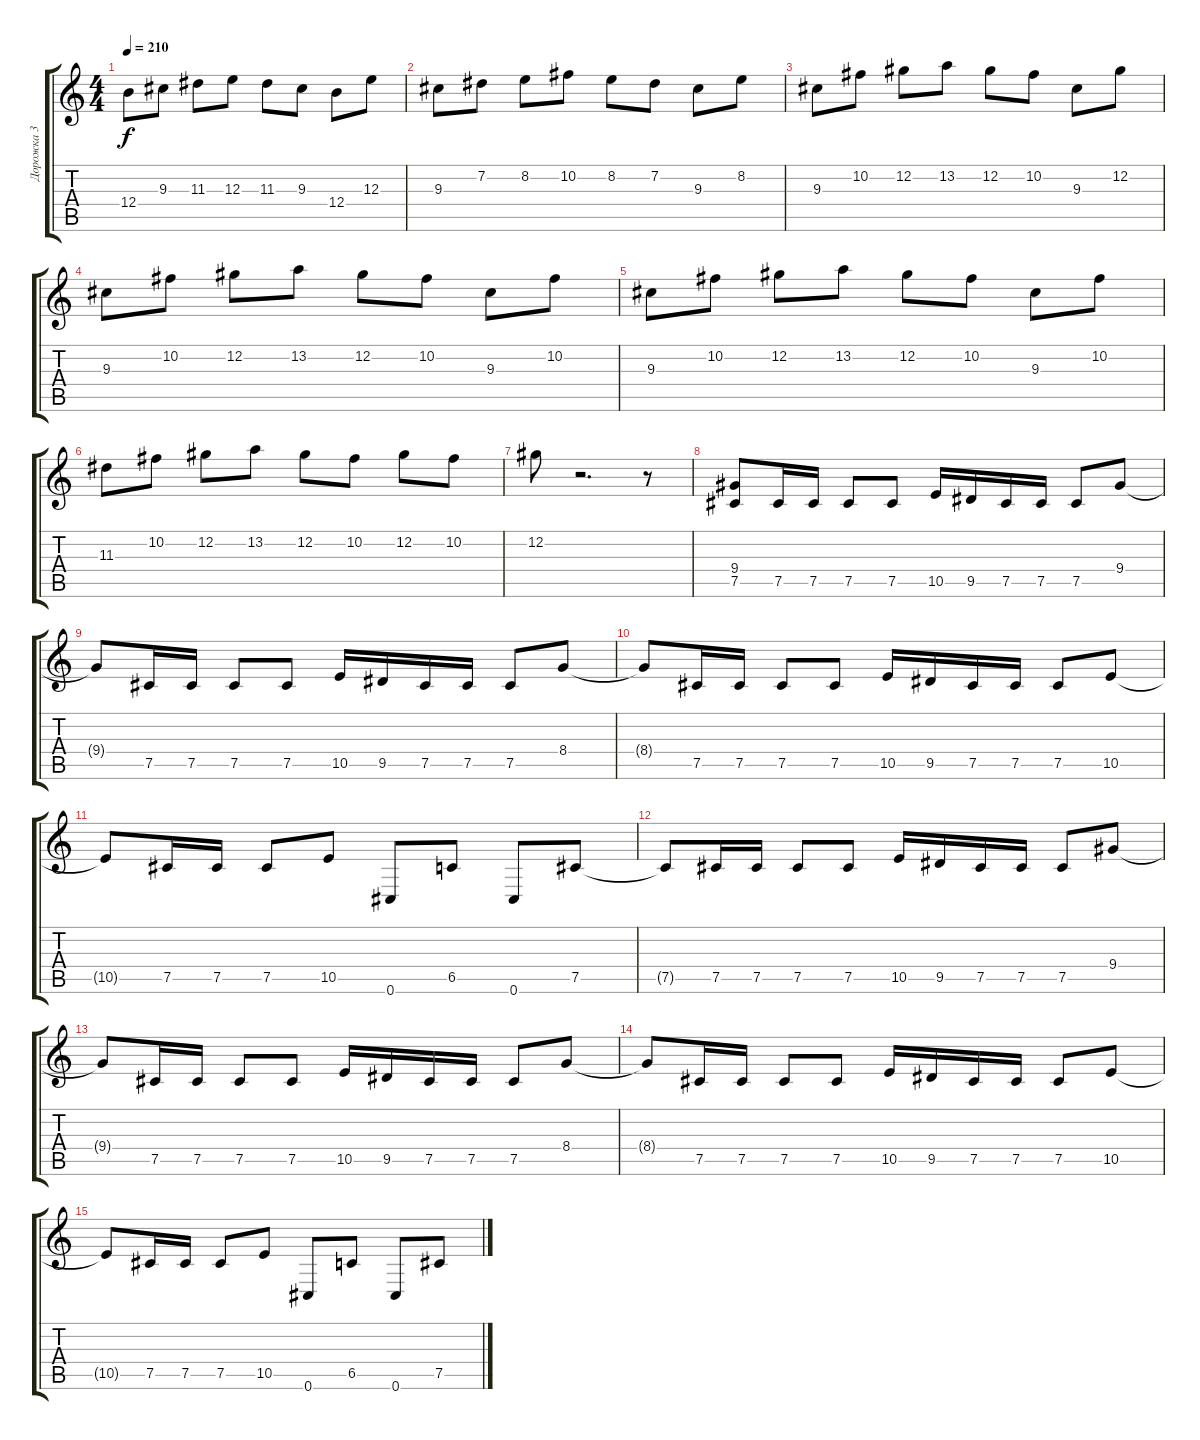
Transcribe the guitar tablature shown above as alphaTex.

\track ("Дорожка 3" "Дорожка 3") {instrument distortionguitar}
\staff {score tabs}
\tuning (Db4 Ab3 E3 B2 Gb2 Db2) {hide}
\ts (4 4)
\tempo 210
\clef g2
\ks c
12.4.8{dy f} 9.3.8 11.3.8 12.3.8 11.3.8 9.3.8 12.4.8 12.3.8 |
9.3.8 7.2.8 8.2.8 10.2.8 8.2.8 7.2.8 9.3.8 8.2.8 |
9.3.8 10.2.8 12.2.8 13.2.8 12.2.8 10.2.8 9.3.8 12.2.8 |
9.3.8 10.2.8 12.2.8 13.2.8 12.2.8 10.2.8 9.3.8 10.2.8 |
9.3.8 10.2.8 12.2.8 13.2.8 12.2.8 10.2.8 9.3.8 10.2.8 |
11.3.8 10.2.8 12.2.8 13.2.8 12.2.8 10.2.8 12.2.8 10.2.8 |
12.2.8 r.2{d} r.8 |
(9.4 7.5).8 7.5.16 7.5.16 7.5.8 7.5.8 10.5.16 9.5.16 7.5.16 7.5.16 7.5.8 9.4.8 |
9.4{t}.8 7.5.16 7.5.16 7.5.8 7.5.8 10.5.16 9.5.16 7.5.16 7.5.16 7.5.8 8.4.8 |
8.4{t}.8 7.5.16 7.5.16 7.5.8 7.5.8 10.5.16 9.5.16 7.5.16 7.5.16 7.5.8 10.5.8 |
10.5{t}.8 7.5.16 7.5.16 7.5.8 10.5.8 0.6.8 6.5.8 0.6.8 7.5.8 |
7.5{t}.8 7.5.16 7.5.16 7.5.8 7.5.8 10.5.16 9.5.16 7.5.16 7.5.16 7.5.8 9.4.8 |
9.4{t}.8 7.5.16 7.5.16 7.5.8 7.5.8 10.5.16 9.5.16 7.5.16 7.5.16 7.5.8 8.4.8 |
8.4{t}.8 7.5.16 7.5.16 7.5.8 7.5.8 10.5.16 9.5.16 7.5.16 7.5.16 7.5.8 10.5.8 |
10.5{t}.8 7.5.16 7.5.16 7.5.8 10.5.8 0.6.8 6.5.8 0.6.8 7.5.8
